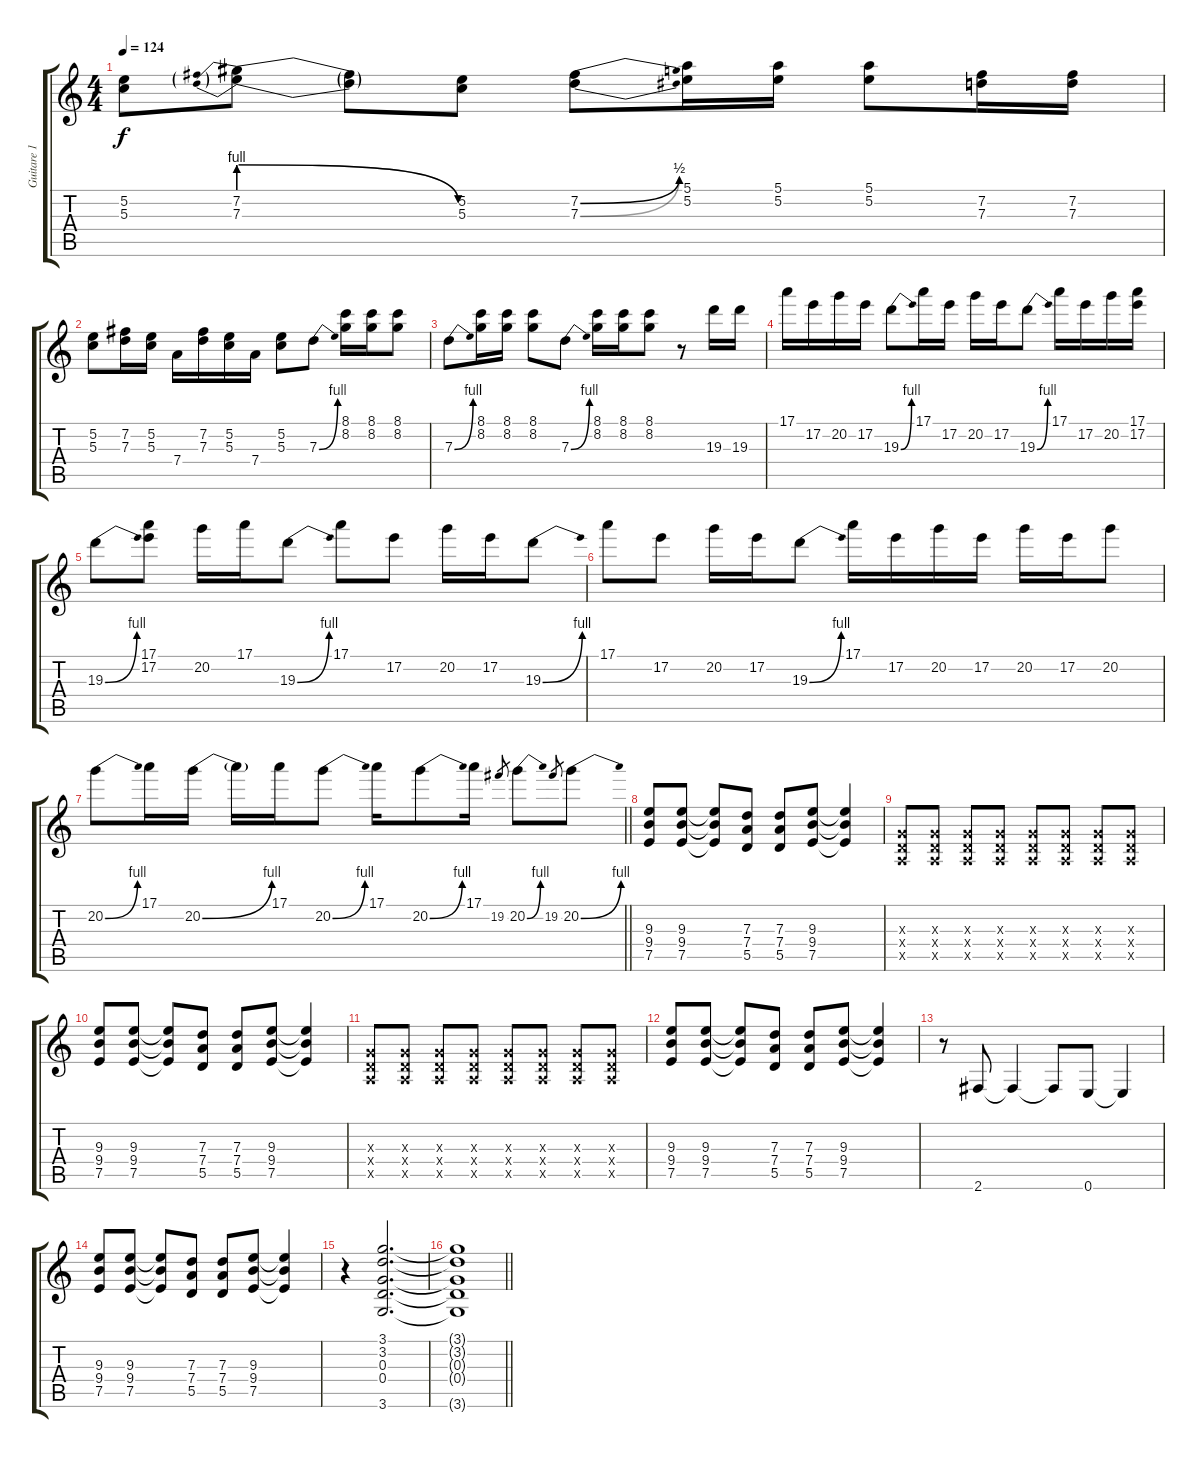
\track ("Guitare 1" "Guitare 1") {instrument overdrivenguitar}
\staff {score tabs}
\tuning (E4 B3 G3 D3 A2 E2) {hide}
\ts (4 4)
\tempo 124
\clef g2
\ks c
(5.2 5.3).8{dy f} (7.2{be (prebendrelease 0 4 60 0)} 7.3{be (prebendrelease 0 4 60 0)}).8 (7.2{t} 7.3{t}).8 (5.2 5.3).8 (7.2{be (bend 0 0 60 2)} 7.3{be (bend 0 0 60 2)}).8 (5.1 5.2).16 (5.1 5.2).16 (5.1 5.2).8 (7.2 7.3).16 (7.2 7.3).16 |
(5.2 5.3).8 (7.2 7.3).16 (5.2 5.3).16 7.4.16 (7.2 7.3).16 (5.2 5.3).16 7.4.16 (5.2 5.3).8 7.3{be (bend 0 0 60 4)}.8 (8.1 8.2).16 (8.1 8.2).16 (8.1 8.2).8 |
7.3{be (bend 0 0 60 4)}.8 (8.1 8.2).16 (8.1 8.2).16 (8.1 8.2).8 7.3{be (bend 0 0 60 4)}.8 (8.1 8.2).16 (8.1 8.2).16 (8.1 8.2).8 r.8 19.3.16 19.3.16 |
17.1.16 17.2.16 20.2.16 17.2.16 19.3{be (bend 0 0 60 4)}.8 17.1.16 17.2.16 20.2.16 17.2.16 19.3{be (bend 0 0 60 4)}.8 17.1.16 17.2.16 20.2.16 (17.1 17.2).16 |
19.3{be (bend 0 0 60 4)}.8 (17.1 17.2).8 20.2.16 17.1.16 19.3{be (bend 0 0 60 4)}.8 17.1.8 17.2.8 20.2.16 17.2.16 19.3{be (bend 0 0 60 4)}.8 |
17.1.8 17.2.8 20.2.16 17.2.16 19.3{be (bend 0 0 60 4)}.8 17.1.16 17.2.16 20.2.16 17.2.16 20.2.16 17.2.16 20.2.8 |
\barLineRight lightlight
20.2{be (bend 0 0 60 4)}.8 17.1.16 20.2{be (bend 0 0 60 4)}.16 20.2{t}.16 17.1.16 20.2{be (bend 0 0 60 4)}.8 17.1.16 20.2{be (bend 0 0 60 4)}.8 17.1.16 19.2.8{gr} 20.2{be (bend 0 0 60 4)}.8 19.2.8{gr} 20.2{be (bend 0 0 60 4)}.8 |
(9.3 9.4 7.5).8 (9.3 9.4 7.5).8 (9.3{t} 9.4{t} 7.5{t}).8 (7.3 7.4 5.5).8 (7.3 7.4 5.5).8 (9.3 9.4 7.5).8 (9.3{t} 9.4{t} 7.5{t}).4 |
(0.3{x} 0.4{x} 0.5{x}).8 (0.3{x} 0.4{x} 0.5{x}).8 (0.3{x} 0.4{x} 0.5{x}).8 (0.3{x} 0.4{x} 0.5{x}).8 (0.3{x} 0.4{x} 0.5{x}).8 (0.3{x} 0.4{x} 0.5{x}).8 (0.3{x} 0.4{x} 0.5{x}).8 (0.3{x} 0.4{x} 0.5{x}).8 |
(9.3 9.4 7.5).8 (9.3 9.4 7.5).8 (9.3{t} 9.4{t} 7.5{t}).8 (7.3 7.4 5.5).8 (7.3 7.4 5.5).8 (9.3 9.4 7.5).8 (9.3{t} 9.4{t} 7.5{t}).4 |
(0.3{x} 0.4{x} 0.5{x}).8 (0.3{x} 0.4{x} 0.5{x}).8 (0.3{x} 0.4{x} 0.5{x}).8 (0.3{x} 0.4{x} 0.5{x}).8 (0.3{x} 0.4{x} 0.5{x}).8 (0.3{x} 0.4{x} 0.5{x}).8 (0.3{x} 0.4{x} 0.5{x}).8 (0.3{x} 0.4{x} 0.5{x}).8 |
(9.3 9.4 7.5).8 (9.3 9.4 7.5).8 (9.3{t} 9.4{t} 7.5{t}).8 (7.3 7.4 5.5).8 (7.3 7.4 5.5).8 (9.3 9.4 7.5).8 (9.3{t} 9.4{t} 7.5{t}).4 |
r.8 2.6.8 2.6{t}.4 2.6{t}.8 0.6.8 0.6{t}.4 |
(9.3 9.4 7.5).8 (9.3 9.4 7.5).8 (9.3{t} 9.4{t} 7.5{t}).8 (7.3 7.4 5.5).8 (7.3 7.4 5.5).8 (9.3 9.4 7.5).8 (9.3{t} 9.4{t} 7.5{t}).4 |
r.4 (3.1 3.2 0.3 0.4 3.6).2{d} |
\barLineRight lightlight
(3.1{t} 3.2{t} 0.3{t} 0.4{t} 3.6{t}).1
